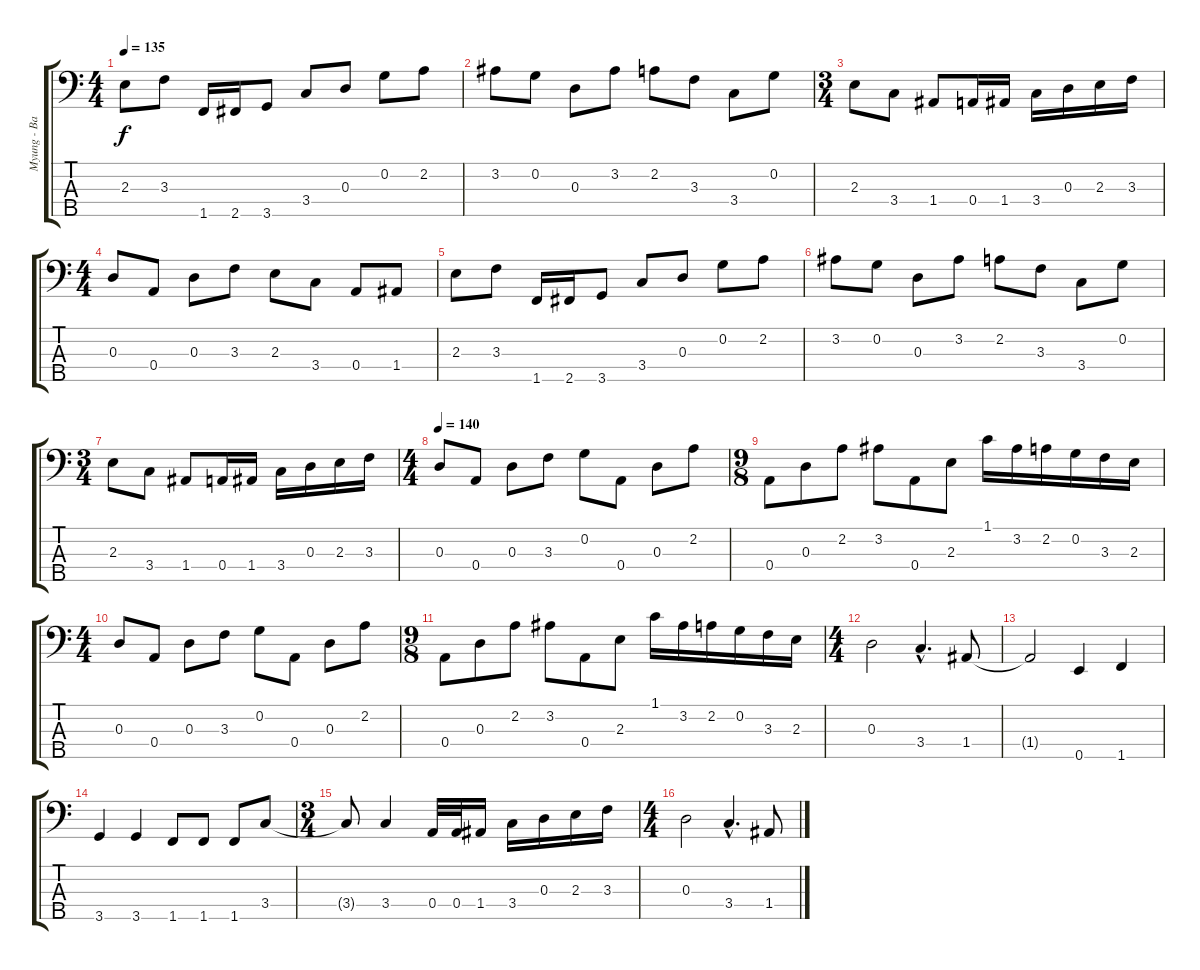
\track ("Myung - Bass" "Myung - Ba") {instrument electricbassfinger}
\staff {score tabs}
\tuning (B2 G2 D2 A1 E1) {hide}
\ts (4 4)
\tempo 135
\clef f4
\ks c
2.3.8{dy f} 3.3.8 1.5.16 2.5.16 3.5.8 3.4.8 0.3.8 0.2.8 2.2.8 |
3.2.8 0.2.8 0.3.8 3.2.8 2.2.8 3.3.8 3.4.8 0.2.8 |
\ts (3 4)
2.3.8 3.4.8 1.4.8 0.4.16 1.4.16 3.4.16 0.3.16 2.3.16 3.3.16 |
\ts (4 4)
0.3.8 0.4.8 0.3.8 3.3.8 2.3.8 3.4.8 0.4.8 1.4.8 |
2.3.8 3.3.8 1.5.16 2.5.16 3.5.8 3.4.8 0.3.8 0.2.8 2.2.8 |
3.2.8 0.2.8 0.3.8 3.2.8 2.2.8 3.3.8 3.4.8 0.2.8 |
\ts (3 4)
2.3.8 3.4.8 1.4.8 0.4.16 1.4.16 3.4.16 0.3.16 2.3.16 3.3.16 |
\ts (4 4)
\tempo 140
0.3.8 0.4.8 0.3.8 3.3.8 0.2.8 0.4.8 0.3.8 2.2.8 |
\ts (9 8)
0.4.8 0.3.8 2.2.8 3.2.8 0.4.8 2.3.8 1.1.16 3.2.16 2.2.16 0.2.16 3.3.16 2.3.16 |
\ts (4 4)
0.3.8 0.4.8 0.3.8 3.3.8 0.2.8 0.4.8 0.3.8 2.2.8 |
\ts (9 8)
0.4.8 0.3.8 2.2.8 3.2.8 0.4.8 2.3.8 1.1.16 3.2.16 2.2.16 0.2.16 3.3.16 2.3.16 |
\ts (4 4)
0.3.2 3.4{hac}.4{d} 1.4.8 |
1.4{t}.2 0.5.4 1.5.4 |
3.5.4 3.5.4 1.5.8 1.5.8 1.5.8 3.4.8 |
\ts (3 4)
3.4{t}.8 3.4.4 0.4.32 0.4.32 1.4.16 3.4.16 0.3.16 2.3.16 3.3.16 |
\ts (4 4)
0.3.2 3.4{hac}.4{d} 1.4.8
